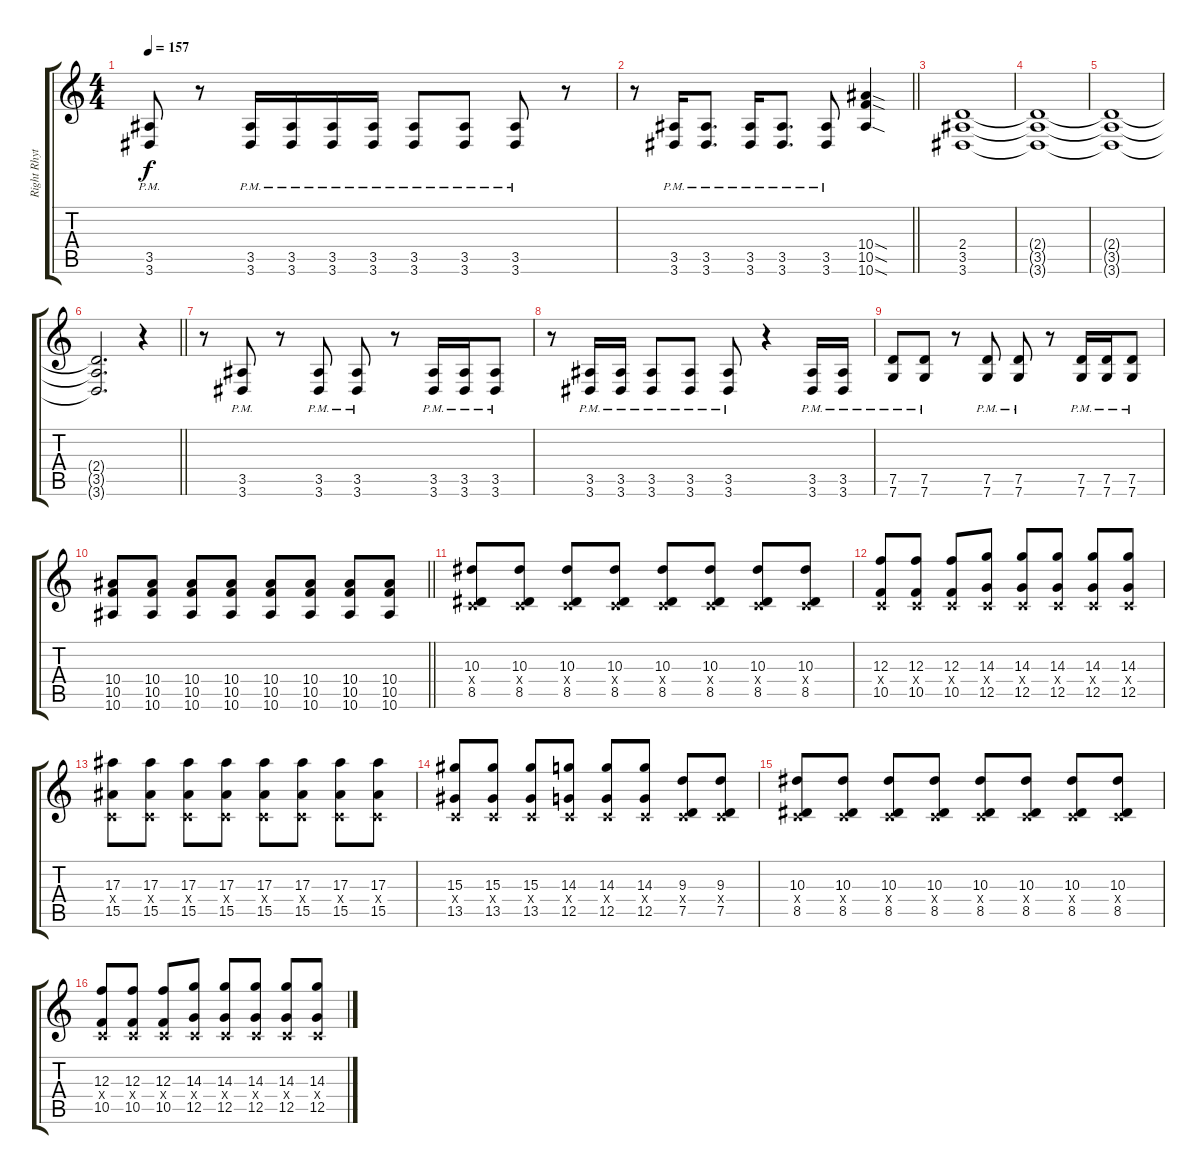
\track ("Right Rhythm" "Right Rhyt") {instrument distortionguitar}
\staff {score tabs}
\tuning (D4 A3 F3 C3 G2 C2) {hide}
\ts (4 4)
\tempo 157
\clef g2
\ks c
(3.5{pm} 3.6{pm}).8{dy f} r.8 (3.5{pm} 3.6{pm}).16 (3.5{pm} 3.6{pm}).16 (3.5{pm} 3.6{pm}).16 (3.5{pm} 3.6{pm}).16 (3.5{pm} 3.6{pm}).8 (3.5{pm} 3.6{pm}).8 (3.5{pm} 3.6{pm}).8 r.8 |
\barLineRight lightlight
r.8 (3.5{pm} 3.6{pm}).16 (3.5{pm} 3.6{pm}).8{d} (3.5{pm} 3.6{pm}).16 (3.5{pm} 3.6{pm}).8{d} (3.5{pm} 3.6{pm}).8 (10.4{sod} 10.5{sod} 10.6{sod}).4 |
\section ("" "")
(2.4 3.5 3.6).1 |
(2.4{t} 3.5{t} 3.6{t}).1 |
(2.4{t} 3.5{t} 3.6{t}).1 |
\barLineRight lightlight
(2.4{t} 3.5{t} 3.6{t}).2{d} r.4 |
\section ("" "")
r.8 (3.5{pm} 3.6{pm}).8 r.8 (3.5{pm} 3.6{pm}).8 (3.5{pm} 3.6{pm}).8 r.8 (3.5{pm} 3.6{pm}).16 (3.5{pm} 3.6{pm}).16 (3.5{pm} 3.6{pm}).8 |
r.8 (3.5{pm} 3.6{pm}).16 (3.5{pm} 3.6{pm}).16 (3.5{pm} 3.6{pm}).8 (3.5{pm} 3.6{pm}).8 (3.5{pm} 3.6{pm}).8 r.4 (3.5{pm} 3.6{pm}).16 (3.5{pm} 3.6{pm}).16 |
(7.5{pm} 7.6{pm}).8 (7.5{pm} 7.6{pm}).8 r.8 (7.5{pm} 7.6{pm}).8 (7.5{pm} 7.6{pm}).8 r.8 (7.5{pm} 7.6{pm}).16 (7.5{pm} 7.6{pm}).16 (7.5{pm} 7.6{pm}).8 |
\barLineRight lightlight
(10.4 10.5 10.6).8 (10.4 10.5 10.6).8 (10.4 10.5 10.6).8 (10.4 10.5 10.6).8 (10.4 10.5 10.6).8 (10.4 10.5 10.6).8 (10.4 10.5 10.6).8 (10.4 10.5 10.6).8 |
\section ("" "")
(10.3 0.4{x} 8.5).8 (10.3 0.4{x} 8.5).8 (10.3 0.4{x} 8.5).8 (10.3 0.4{x} 8.5).8 (10.3 0.4{x} 8.5).8 (10.3 0.4{x} 8.5).8 (10.3 0.4{x} 8.5).8 (10.3 0.4{x} 8.5).8 |
(12.3 0.4{x} 10.5).8 (12.3 0.4{x} 10.5).8 (12.3 0.4{x} 10.5).8 (14.3 0.4{x} 12.5).8 (14.3 0.4{x} 12.5).8 (14.3 0.4{x} 12.5).8 (14.3 0.4{x} 12.5).8 (14.3 0.4{x} 12.5).8 |
(17.3 0.4{x} 15.5).8 (17.3 0.4{x} 15.5).8 (17.3 0.4{x} 15.5).8 (17.3 0.4{x} 15.5).8 (17.3 0.4{x} 15.5).8 (17.3 0.4{x} 15.5).8 (17.3 0.4{x} 15.5).8 (17.3 0.4{x} 15.5).8 |
(15.3 0.4{x} 13.5).8 (15.3 0.4{x} 13.5).8 (15.3 0.4{x} 13.5).8 (14.3 0.4{x} 12.5).8 (14.3 0.4{x} 12.5).8 (14.3 0.4{x} 12.5).8 (9.3 0.4{x} 7.5).8 (9.3 0.4{x} 7.5).8 |
(10.3 0.4{x} 8.5).8 (10.3 0.4{x} 8.5).8 (10.3 0.4{x} 8.5).8 (10.3 0.4{x} 8.5).8 (10.3 0.4{x} 8.5).8 (10.3 0.4{x} 8.5).8 (10.3 0.4{x} 8.5).8 (10.3 0.4{x} 8.5).8 |
(12.3 0.4{x} 10.5).8 (12.3 0.4{x} 10.5).8 (12.3 0.4{x} 10.5).8 (14.3 0.4{x} 12.5).8 (14.3 0.4{x} 12.5).8 (14.3 0.4{x} 12.5).8 (14.3 0.4{x} 12.5).8 (14.3 0.4{x} 12.5).8
